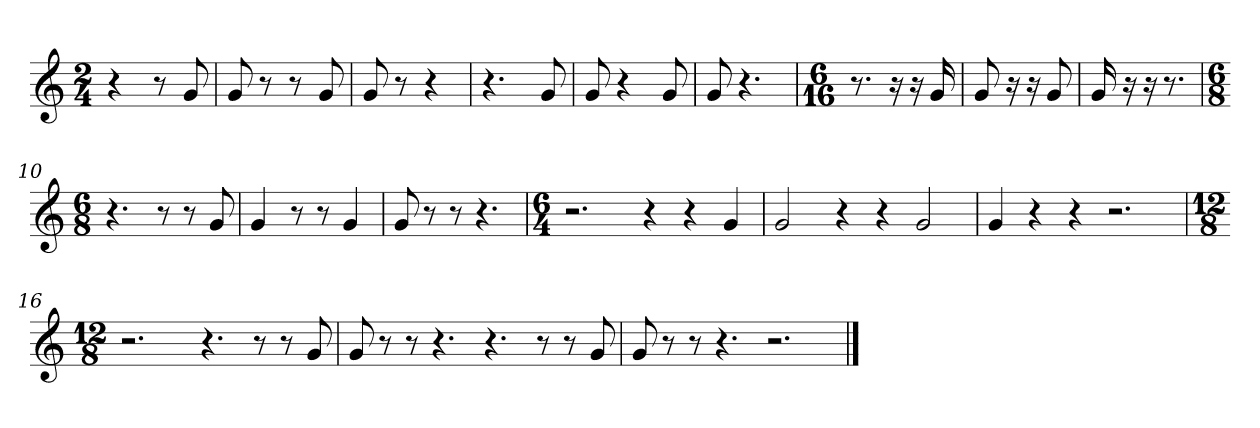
**kern
*part1
*staff1
*clefG2
*k[]
*C:
*M2/4
=1
4r
8r
8g
=2
8g
8r
8r
8g
=3
8g
8r
4r
=4
4.r
8g
=5
8g
4r
8g
=6
8g
4.r
=7
*M6/16
8.r
16r
16r
16g
=8
8g
16r
16r
8g
=9
16g
16r
16r
8.r
=10
*M6/8
4.r
8r
8r
8g
=11
4g
8r
8r
4g
=12
8g
8r
8r
4.r
=13
*M6/4
2.r
4r
4r
4g
=14
2g
4r
4r
2g
=15
4g
4r
4r
2.r
=16
*M12/8
2.r
4.r
8r
8r
8g
=17
8g
8r
8r
4.r
4.r
8r
8r
8g
=18
8g
8r
8r
4.r
2.r
==
*-
